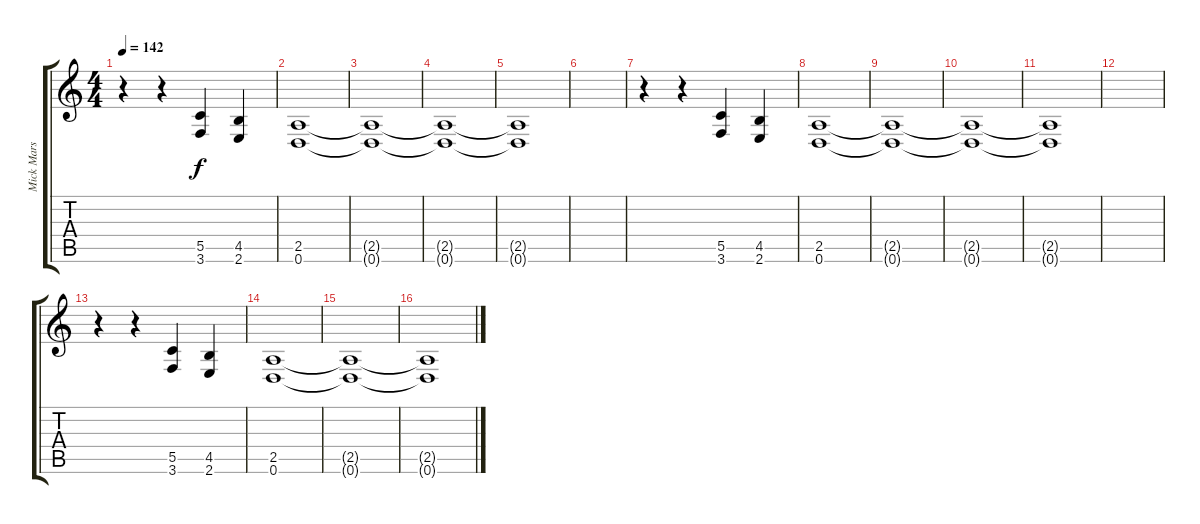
\track ("Mick Mars" "Mick Mars") {instrument distortionguitar}
\staff {score tabs}
\tuning (D4 A3 F3 C3 G2 D2) {hide}
\ts (4 4)
\tempo 142
\clef g2
\ks c
r.4{dy f} r.4 (5.5 3.6).4{volume 16} (4.5 2.6).4 |
(2.5 0.6).1{volume 0} |
(2.5{t} 0.6{t}).1 |
(2.5{t} 0.6{t}).1 |
(2.5{t} 0.6{t}).1 |
|
r.4 r.4 (5.5 3.6).4{volume 16} (4.5 2.6).4 |
(2.5 0.6).1{volume 0} |
(2.5{t} 0.6{t}).1 |
(2.5{t} 0.6{t}).1 |
(2.5{t} 0.6{t}).1 |
|
r.4 r.4 (5.5 3.6).4{volume 16} (4.5 2.6).4 |
(2.5 0.6).1{volume 0} |
(2.5{t} 0.6{t}).1 |
(2.5{t} 0.6{t}).1
